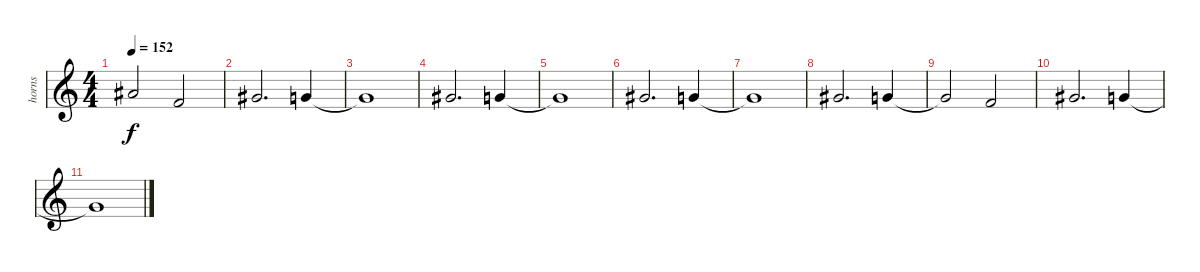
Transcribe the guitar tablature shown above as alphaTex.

\track ("horns" "horns") {instrument frenchhorn}
\staff {score}
\tuning (E4 B3 G3 D3 A2 E2) {hide}
\ts (4 4)
\tempo 152
\clef g2
\ks c
6.1{t}.2{dy f} 1.1.2 |
4.1.2{d} 3.1.4 |
3.1{t}.1 |
4.1.2{d} 3.1.4 |
3.1{t}.1 |
4.1.2{d} 3.1.4 |
3.1{t}.1 |
4.1.2{d} 3.1.4 |
3.1{t}.2 1.1.2 |
4.1.2{d} 8.2.4 |
8.2{t}.1
